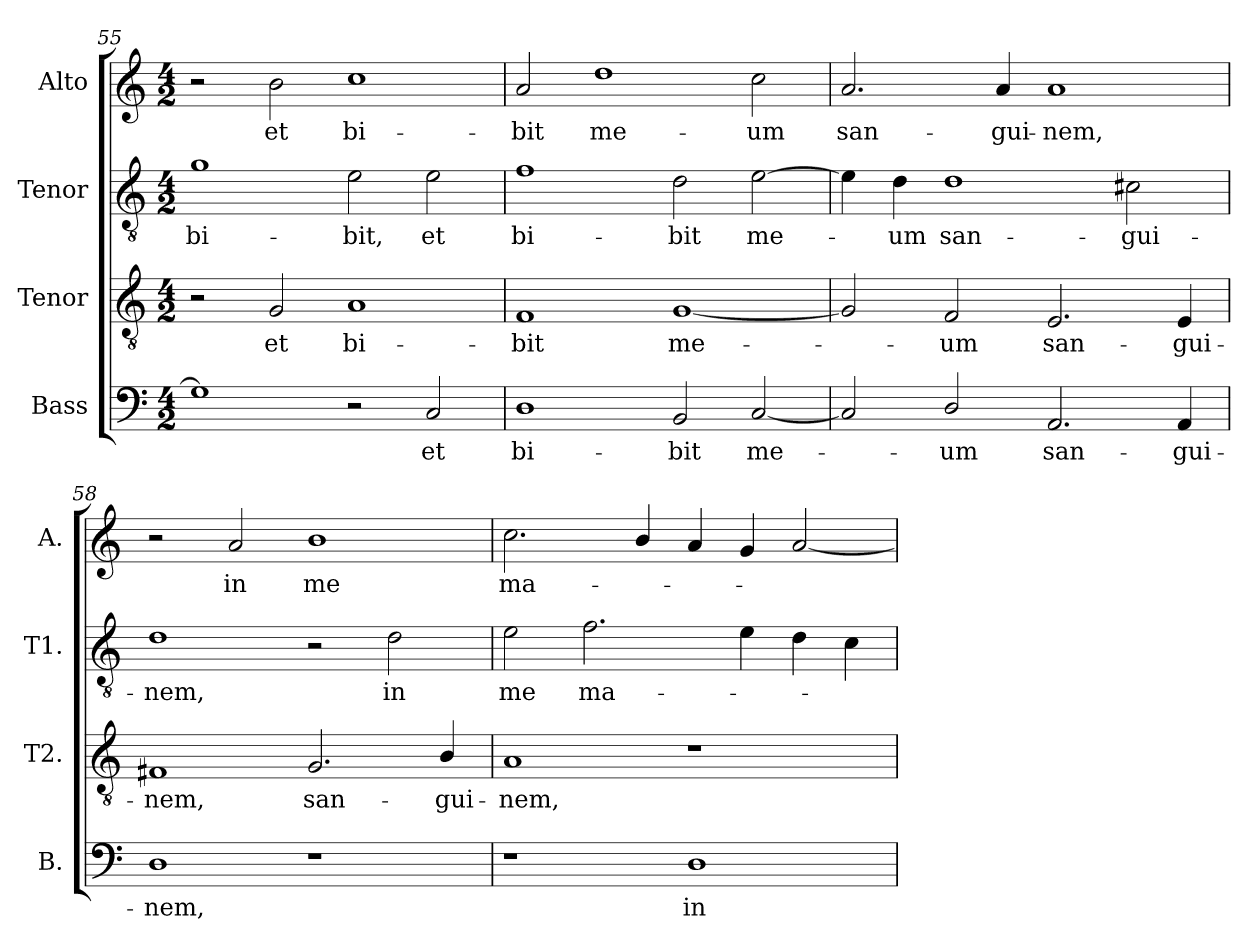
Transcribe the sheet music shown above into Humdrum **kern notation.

**kern	**text	**kern	**text	**kern	**text	**kern	**text
*part4	*part4	*part3	*part3	*part2	*part2	*part1	*part1
*staff4	*staff4	*staff3	*staff3	*staff2	*staff2	*staff1	*staff1
*I"Bass	*	*I"Tenor	*	*I"Tenor	*	*I"Alto	*
*I'B.	*	*I'T2.	*	*I'T1.	*	*I'A.	*
*clefF4	*	*clefGv2	*	*clefGv2	*	*clefG2	*
*	*	*ITrd7c12	*	*ITrd7c12	*	*	*
*k[]	*	*k[]	*	*k[]	*	*k[]	*
*C:	*	*C:	*	*C:	*	*C:	*
*M4/2	*	*M4/2	*	*M4/2	*	*M4/2	*
=55	=55	=55	=55	=55	=55	=55	=55
!	!	!	!	!	!LO:LY:b:color=#000000	!	!
1Gi]	.	2r	.	1Gi	bi-	2r	.
!	!	!	!LO:LY:b:color=#000000	!	!	!	!
!	!	!	!	!	!	!	!LO:LY:b:color=#000000
.	.	2GGi/	et	.	.	2bi\	et
!	!	!	!LO:LY:b:color=#000000	!	!	!	!
!	!	!	!	!	!LO:LY:b:color=#000000	!	!
!	!	!	!	!	!	!	!LO:LY:b:color=#000000
2r	.	1AAi	bi-	2Ei\	-bit,	1cci	bi-
!	!LO:LY:b:color=#000000	!	!	!	!	!	!
!	!	!	!	!	!LO:LY:b:color=#000000	!	!
2Ci/	et	.	.	2Ei\	et	.	.
!!LO:PB:g=z
=56	=56	=56	=56	=56	=56	=56	=56
!	!LO:LY:b:color=#000000	!	!	!	!	!	!
!	!	!	!LO:LY:b:color=#000000	!	!	!	!
!	!	!	!	!	!LO:LY:b:color=#000000	!	!
!	!	!	!	!	!	!	!LO:LY:b:color=#000000
1Di	bi-	1FFi	-bit	1Fi	bi-	2ai/	-bit
!	!	!	!	!	!	!	!LO:LY:b:color=#000000
.	.	.	.	.	.	1ddi	me-
!	!LO:LY:b:color=#000000	!	!	!	!	!	!
!	!	!	!LO:LY:b:color=#000000	!	!	!	!
!	!	!	!	!	!LO:LY:b:color=#000000	!	!
2BBi/	-bit	[1GGi	me-	2Di\	-bit	.	.
!	!LO:LY:b:color=#000000	!	!	!	!	!	!
!	!	!	!	!	!LO:LY:b:color=#000000	!	!
!	!	!	!	!	!	!	!LO:LY:b:color=#000000
[2Ci/	me-	.	.	[2Ei\	me-	2cci\	-um
=57	=57	=57	=57	=57	=57	=57	=57
!	!	!	!	!	!	!	!LO:LY:b:color=#000000
2Ci/]	.	2GGi/]	.	4Ei\]	.	2.ai/	san-
!	!	!	!	!	!LO:LY:b:color=#000000	!	!
.	.	.	.	4Di\	-um	.	.
!	!LO:LY:b:color=#000000	!	!	!	!	!	!
!	!	!	!LO:LY:b:color=#000000	!	!	!	!
!	!	!	!	!	!LO:LY:b:color=#000000	!	!
2Di/	-um	2FFi/	-um	1Di	san-	.	.
!	!	!	!	!	!	!	!LO:LY:b:color=#000000
.	.	.	.	.	.	4ai/	-gui-
!	!LO:LY:b:color=#000000	!	!	!	!	!	!
!	!	!	!LO:LY:b:color=#000000	!	!	!	!
!	!	!	!	!	!	!	!LO:LY:b:color=#000000
2.AAi/	san-	2.EEi/	san-	.	.	1ai	-nem,
!	!	!	!	!	!LO:LY:b:color=#000000	!	!
.	.	.	.	2C#Xi\	-gui-	.	.
!	!LO:LY:b:color=#000000	!	!	!	!	!	!
!	!	!	!LO:LY:b:color=#000000	!	!	!	!
4AAi/	-gui-	4EEi/	-gui-	.	.	.	.
=58	=58	=58	=58	=58	=58	=58	=58
!	!LO:LY:b:color=#000000	!	!	!	!	!	!
!	!	!	!LO:LY:b:color=#000000	!	!	!	!
!	!	!	!	!	!LO:LY:b:color=#000000	!	!
1Di	-nem,	1FF#Xi	-nem,	1Di	-nem,	2r	.
!	!	!	!	!	!	!	!LO:LY:b:color=#000000
.	.	.	.	.	.	2ai/	in
!	!	!	!LO:LY:b:color=#000000	!	!	!	!
!	!	!	!	!	!	!	!LO:LY:b:color=#000000
1r	.	2.GGi/	san-	2r	.	1bi	me
!	!	!	!	!	!LO:LY:b:color=#000000	!	!
.	.	.	.	2Di\	in	.	.
!	!	!	!LO:LY:b:color=#000000	!	!	!	!
.	.	4BBi/	-gui-	.	.	.	.
=59	=59	=59	=59	=59	=59	=59	=59
!	!	!	!LO:LY:b:color=#000000	!	!	!	!
!	!	!	!	!	!LO:LY:b:color=#000000	!	!
!	!	!	!	!	!	!	!LO:LY:b:color=#000000
1r	.	1AAi	-nem,	2Ei\	me	2.cci\	ma-
!	!	!	!	!	!LO:LY:b:color=#000000	!	!
.	.	.	.	2.Fi\	ma-	.	.
.	.	.	.	.	.	4bi/	.
!	!LO:LY:b:color=#000000	!	!	!	!	!	!
1Di	in	1r	.	.	.	4ai/	.
.	.	.	.	4Ei\	.	4gi/	.
.	.	.	.	4Di\	.	[2ai/	.
.	.	.	.	4Ci\	.	.	.
=	=	=	=	=	=	=	=
*-	*-	*-	*-	*-	*-	*-	*-
